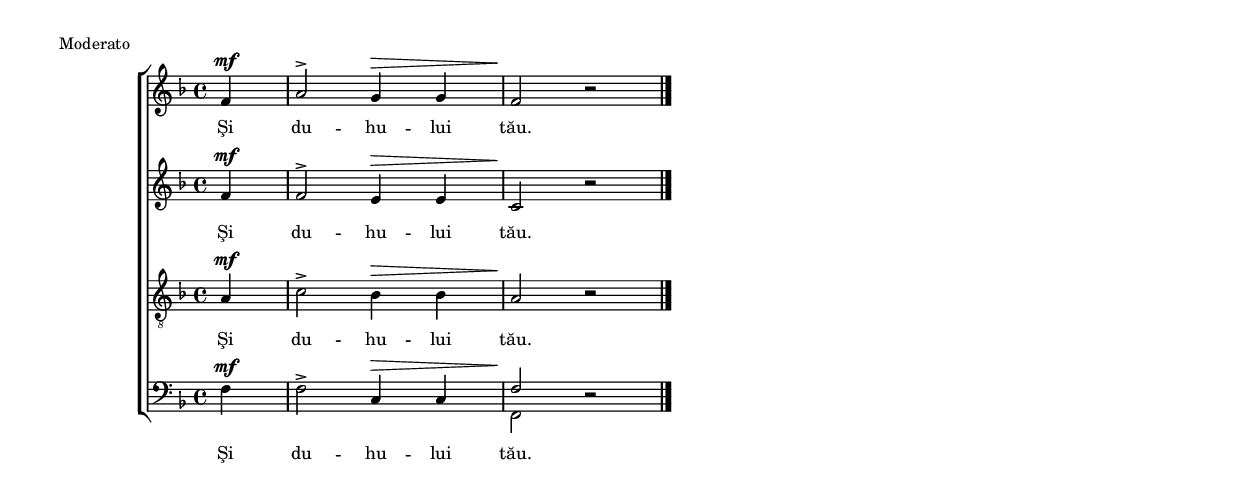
\version "2.19.80"
\include "defines.ly"
#(define raggedRight #t)
midiTempo = 
  \midi {
    \tempo 4 = 124
    }


\include "preamble.ly"

\header {
  meter = "Moderato"
}

global = {
  \globalPreamble
  \key f \major
}

sopWords = \lyricmode {
  Şi du -- hu -- lui tău.
}

altoWords = \sopWords
tenorWords = \sopWords
bassWords = \sopWords

sopMusic = \relative c' {
  \partial 4 f4^\mf
  a2^\accent g4^\> g4
  f2\! r2 \bar "|."
}

altoMusic = \relative c' {
  \partial 4 f4^\mf
  f2^\accent e4^\> e4
  c2\! r2
}

tenorMusic = \relative c' {
  \partial 4 a4^\mf
  c2^\accent bes4^\> bes4
  a2\! r2
}

bassMusic = \relative c' {
  \partial 4 f,4^\mf
  f2^\accent c4^\> c4

  <<
    { \voiceOne f2\! }
    \new Voice = "split" { \voiceTwo f,2 }
  >>
  \oneVoice
  r2
  
}

\include "four-staves.ly"
